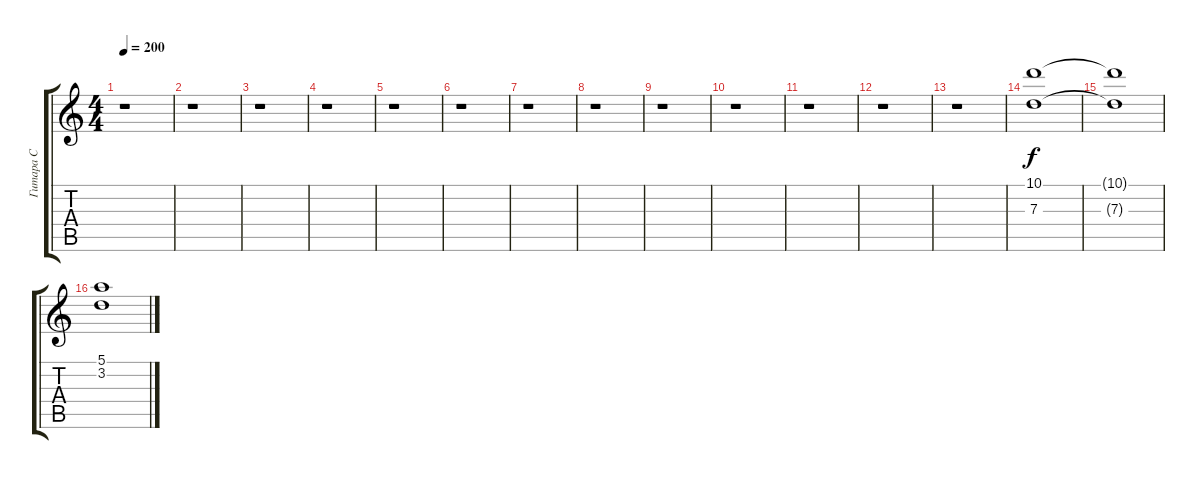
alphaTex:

\track ("Гитара C" "Гитара C") {instrument distortionguitar}
\staff {score tabs}
\tuning (E4 B3 G3 D3 A2 E2) {hide}
\ts (4 4)
\tempo 200
\clef g2
\ks c
r.1{dy f} |
r.1 |
r.1 |
r.1 |
r.1 |
r.1 |
r.1 |
r.1 |
r.1 |
r.1 |
r.1 |
r.1 |
r.1 |
(10.1 7.3).1 |
(10.1{t} 7.3{t}).1 |
(5.1 3.2).1{volume 15}
